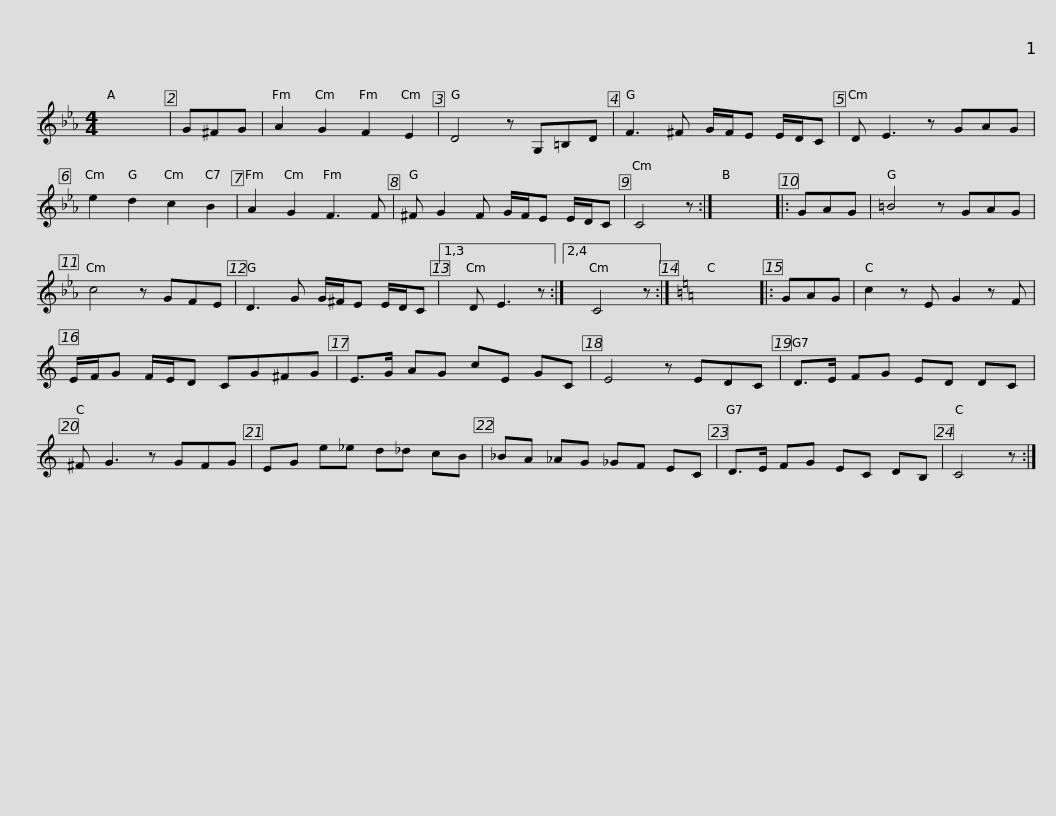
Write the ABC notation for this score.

X:1
L:1/8
M:4/4
I:linebreak $
K:Cmin
V:1 treble
V:1
 x8 | G^FG | A2 G2 F2 E2 | D4 z G,=B,D | F3 ^F G/F/E E/D/C | %5
 D E3 z GAG |$ e2 d2 c2 B2 | A2 G2 F3 F | ^F G2 F G/F/E E/D/C | C4 z :| %10
 x8 |: GAG | =B4 z GAG |$ c4 z GFE | D3 G G/^F/E E/D/C |1,3 %15
 D E3 z :|2,4 C4 z :|[K:C] x8 |: GAG | c2 z E G2 z F |$ %20
 E/F/G F/E/D CG^FG | E>G AG cE GC | E4 z EDC | D>E FG ED DC | ^F G3 z GFG |$ %25
 EG e_e d_d cB | _BA _AG _GF EC | D>E FG EC DB, | C4 z :| %29
